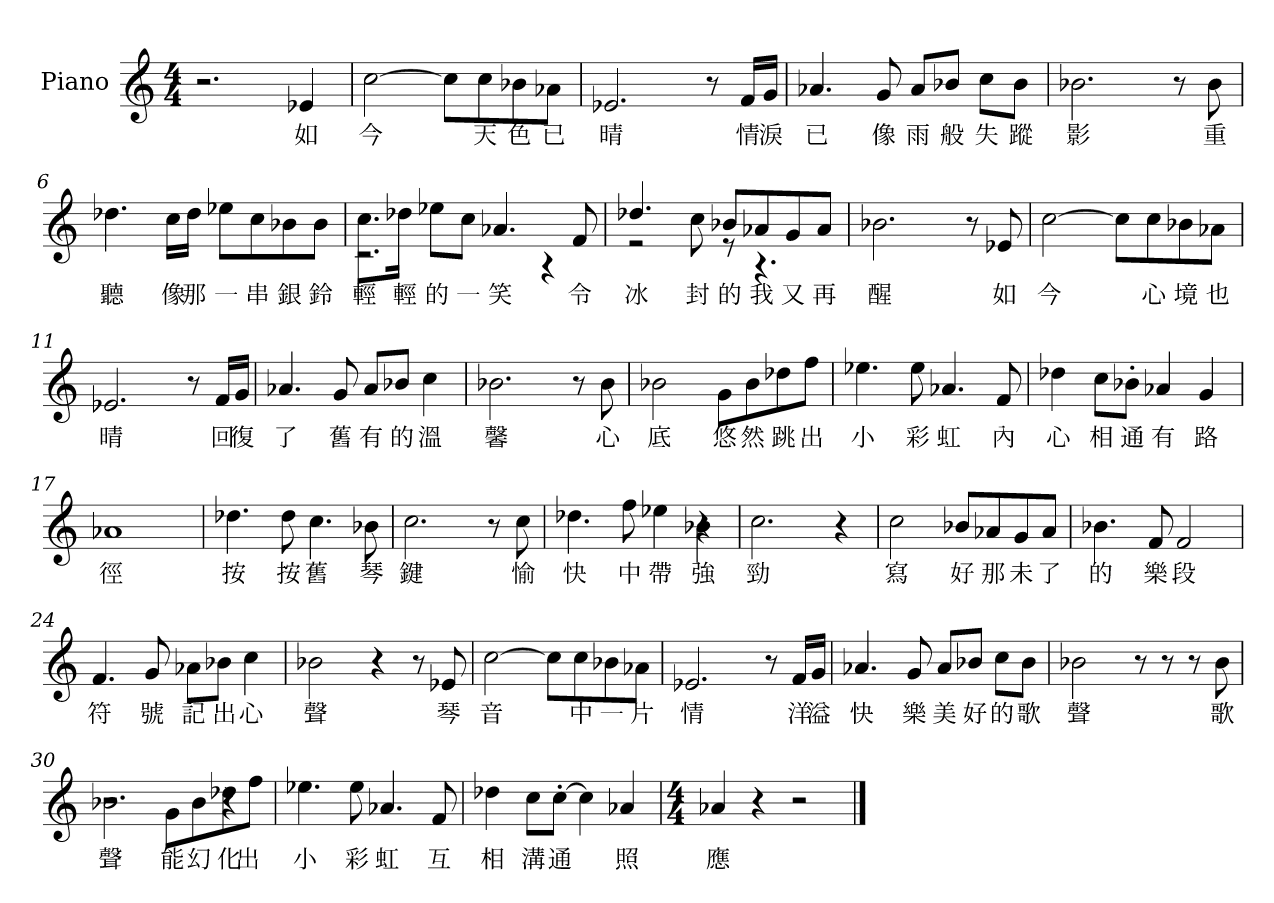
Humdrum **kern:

**kern	**text
*part1	*part1
*staff1	*staff1
*I"Piano	*
*I'Pno	*
*clefG2	*
*k[]	*
*M4/4	*
=1	=1
2.r	.
!	!LO:LY:b
4e-X/	如
=2	=2
!	!LO:LY:b
[2cc\	今
8cc\L]	.
!	!LO:LY:b
8cc\	天
!	!LO:LY:b
8b-X\	色
!	!LO:LY:b
8a-X\J	已
=3	=3
!	!LO:LY:b
2.e-X/	晴
8r	.
!	!LO:LY:b
16f/LL	情
!	!LO:LY:b
16g/JJ	淚
=4	=4
!	!LO:LY:b
4.a-X/	已
!	!LO:LY:b
8g/	像
!	!LO:LY:b
8a-/L	雨
!	!LO:LY:b
8b-X/J	般
!	!LO:LY:b
8cc\L	失
!	!LO:LY:b
8b-\J	蹤
=5	=5
!	!LO:LY:b
2.b-X\	影
8r	.
!	!LO:LY:b
8b-\	重
!!LO:LB:g=z
=6	=6
!	!LO:LY:b
4.dd-X\	聽
!	!LO:LY:b
16cc\LL	像
!	!LO:LY:b
16dd-\JJ	那
!	!LO:LY:b
8ee-X\L	一
!	!LO:LY:b
8cc\	串
!	!LO:LY:b
8b-X\	銀
!	!LO:LY:b
8b-\J	鈴
=7	=7
!	!LO:LY:b
*^	*
8.cc\L	2.r	輕
!	!	!LO:LY:b
16dd-X\Jk	.	輕
!	!	!LO:LY:b
8ee-X\L	.	的
!	!	!LO:LY:b
8cc\J	.	一
!	!	!LO:LY:b
4.a-X/	.	笑
.	4r	.
!	!	!LO:LY:b
8f/	.	令
=8	=8	=8
!	!	!LO:LY:b
4.dd-X/	2r	冰
!	!	!LO:LY:b
8cc\	.	封
!	!	!LO:LY:b
8b-X/L	8r	的
!	!	!LO:LY:b
8a-X/	4.r	我
!	!	!LO:LY:b
8g/	.	又
!	!	!LO:LY:b
8a-/J	.	再
*v	*v	*
=9	=9
!	!LO:LY:b
2.b-X\	醒
8r	.
!	!LO:LY:b
8e-X/	如
!!LO:LB:g=z
=10	=10
!	!LO:LY:b
[2cc\	今
8cc\L]	.
!	!LO:LY:b
8cc\	心
!	!LO:LY:b
8b-X\	境
!	!LO:LY:b
8a-X\J	也
=11	=11
!	!LO:LY:b
2.e-X/	晴
8r	.
!	!LO:LY:b
16f/LL	回
!	!LO:LY:b
16g/JJ	復
=12	=12
!	!LO:LY:b
4.a-X/	了
!	!LO:LY:b
8g/	舊
!	!LO:LY:b
8a-/L	有
!	!LO:LY:b
8b-X/J	的
!	!LO:LY:b
4cc\	溫
=13	=13
!	!LO:LY:b
2.b-X\	馨
8r	.
!	!LO:LY:b
8b-\	心
=14	=14
!	!LO:LY:b
2b-X\	底
!	!LO:LY:b
8g\L	悠
!	!LO:LY:b
8b-\	然
!	!LO:LY:b
8dd-X\	跳
!	!LO:LY:b
8ff\J	出
!!LO:LB:g=z
=15	=15
!	!LO:LY:b
4.ee-X\	小
!	!LO:LY:b
8ee-\	彩
!	!LO:LY:b
4.a-X/	虹
!	!LO:LY:b
8f/	內
=16	=16
!	!LO:LY:b
4dd-X\	心
!	!LO:LY:b
8cc\L	相
!	!LO:LY:b
8b-X'>\J	通
!	!LO:LY:b
4a-X/	有
!	!LO:LY:b
4g/	路
=17	=17
!	!LO:LY:b
1a-X	徑
=18	=18
!	!LO:LY:b
4.dd-X\	按
!	!LO:LY:b
8dd-\	按
!	!LO:LY:b
4.cc\	舊
!	!LO:LY:b
8b-X\	琴
=19	=19
!	!LO:LY:b
2.cc\	鍵
8r	.
!	!LO:LY:b
8cc\	愉
=20	=20
*^	*
!	!	!LO:LY:b
*	*^	*
1ryy	4.dd-X\	2.ryy	快
!	!	!	!LO:LY:b
.	8ff\	.	中
!	!	!	!LO:LY:b
.	4ee-X\	.	帶
!	!	!	!LO:LY:b
.	4b-X\	4r	強
=21	=21	=21	=21
!	!	!	!LO:LY:b
*v	*v	*v	*
2.cc\	勁
4r	.
!!LO:LB:g=z
=22	=22
!	!LO:LY:b
2cc\	寫
!	!LO:LY:b
8b-X/L	好
!	!LO:LY:b
8a-X/	那
!	!LO:LY:b
8g/	未
!	!LO:LY:b
8a-/J	了
=23	=23
!	!LO:LY:b
4.b-X\	的
!	!LO:LY:b
8f/	樂
!	!LO:LY:b
2f/	段
=24	=24
!	!LO:LY:b
4.f/	符
!	!LO:LY:b
8g/	號
!	!LO:LY:b
8a-X\L	記
!	!LO:LY:b
8b-X\J	出
!	!LO:LY:b
4cc\	心
=25	=25
!	!LO:LY:b
2b-X\	聲
4r	.
8r	.
!	!LO:LY:b
8e-X/	琴
=26	=26
!	!LO:LY:b
[2cc\	音
8cc\L]	.
!	!LO:LY:b
8cc\	中
!	!LO:LY:b
8b-X\	一
!	!LO:LY:b
8a-X\J	片
!!LO:LB:g=z
=27	=27
!	!LO:LY:b
2.e-X/	情
8r	.
!	!LO:LY:b
16f/LL	洋
!	!LO:LY:b
16g/JJ	溢
=28	=28
!	!LO:LY:b
4.a-X/	快
!	!LO:LY:b
8g/	樂
!	!LO:LY:b
8a-/L	美
!	!LO:LY:b
8b-X/J	好
!	!LO:LY:b
8cc\L	的
!	!LO:LY:b
8b-\J	歌
=29	=29
!	!LO:LY:b
2b-X\	聲
8r	.
8r	.
8r	.
!	!LO:LY:b
8b-\	歌
=30	=30
*^	*
!	!	!LO:LY:b
*	*^	*
1ryy	2b-X\	2.r	聲
!	!	!	!LO:LY:b
.	8g\L	.	能
!	!	!	!LO:LY:b
.	8b-\	.	幻
!	!	!	!LO:LY:b
.	8dd-X\	4r	化
!	!	!	!LO:LY:b
.	8ff\J	.	出
*	*v	*v	*
=31	=31	=31
!	!	!LO:LY:b
*v	*v	*
4.ee-X\	小
!	!LO:LY:b
8ee-\	彩
!	!LO:LY:b
4.a-X/	虹
!	!LO:LY:b
8f/	互
!!LO:LB:g=z
=32	=32
!	!LO:LY:b
4dd-X\	相
!	!LO:LY:b
8cc\L	溝
!	!LO:LY:b
[8cc'>\J	通
4cc\]	.
!	!LO:LY:b
4a-X/	照
=33	=33
*M4/4	*
!	!LO:LY:b
4a-X/	應
4r	.
2r	.
==	==
*-	*-
